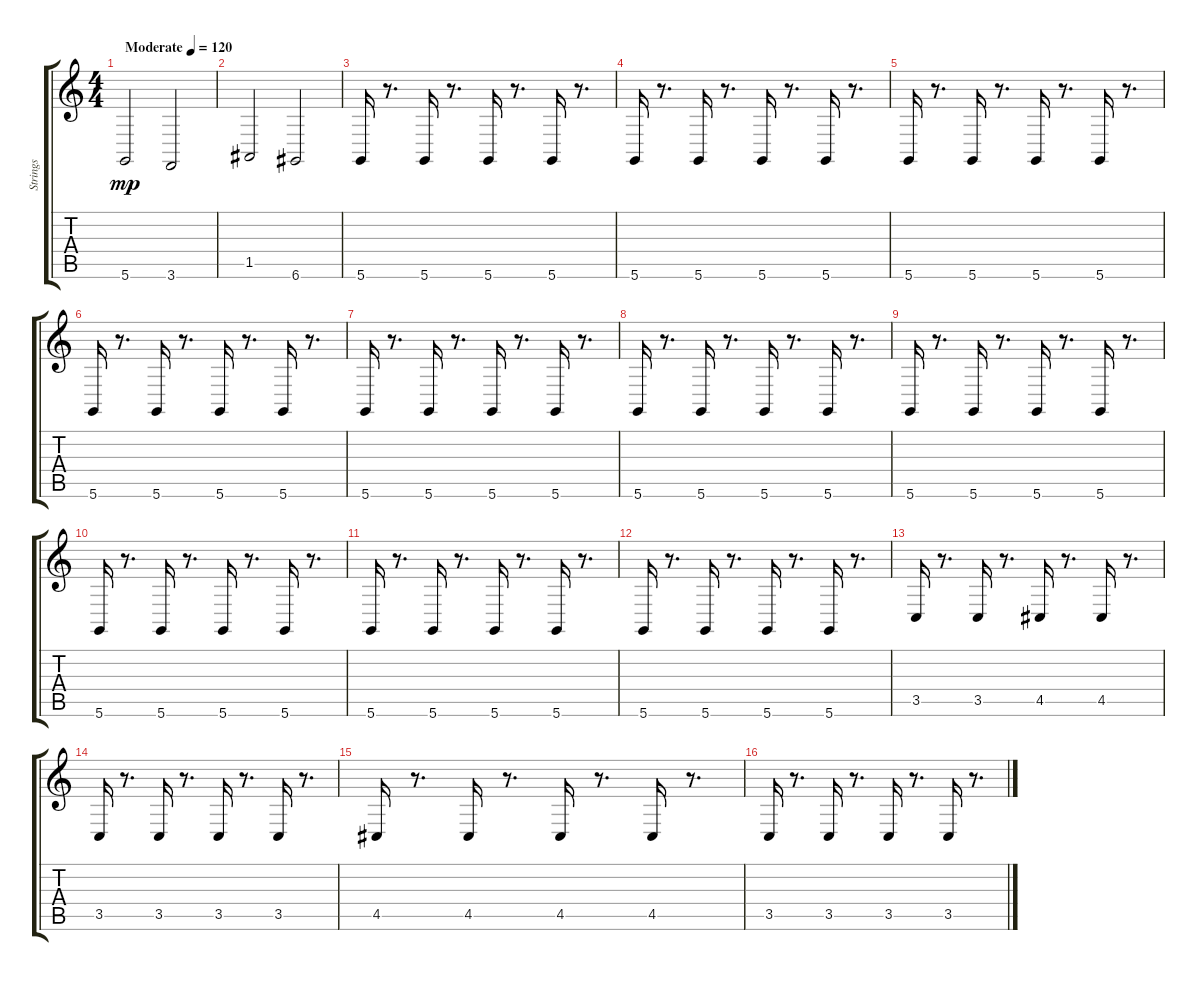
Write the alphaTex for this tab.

\track ("Strings" "Strings") {instrument stringensemble1}
\staff {score tabs}
\tuning (E4 B3 G3 D3 A2 D2) {hide}
\ts (4 4)
\tempo (120 "Moderate")
\clef g2
\ks c
5.6.2{dy mp instrument stringensemble1} 3.6.2 |
1.5.2 6.6.2 |
5.6.16 r.8{d} 5.6.16 r.8{d} 5.6.16 r.8{d} 5.6.16 r.8{d} |
5.6.16 r.8{d} 5.6.16 r.8{d} 5.6.16 r.8{d} 5.6.16 r.8{d} |
5.6.16 r.8{d} 5.6.16 r.8{d} 5.6.16 r.8{d} 5.6.16 r.8{d} |
5.6.16 r.8{d} 5.6.16 r.8{d} 5.6.16 r.8{d} 5.6.16 r.8{d} |
5.6.16 r.8{d} 5.6.16 r.8{d} 5.6.16 r.8{d} 5.6.16 r.8{d} |
5.6.16 r.8{d} 5.6.16 r.8{d} 5.6.16 r.8{d} 5.6.16 r.8{d} |
5.6.16 r.8{d} 5.6.16 r.8{d} 5.6.16 r.8{d} 5.6.16 r.8{d} |
5.6.16 r.8{d} 5.6.16 r.8{d} 5.6.16 r.8{d} 5.6.16 r.8{d} |
5.6.16 r.8{d} 5.6.16 r.8{d} 5.6.16 r.8{d} 5.6.16 r.8{d} |
5.6.16 r.8{d} 5.6.16 r.8{d} 5.6.16 r.8{d} 5.6.16 r.8{d} |
3.5.16 r.8{d} 3.5.16 r.8{d} 4.5.16 r.8{d} 4.5.16 r.8{d} |
3.5.16 r.8{d} 3.5.16 r.8{d} 3.5.16 r.8{d} 3.5.16 r.8{d} |
4.5.16 r.8{d} 4.5.16 r.8{d} 4.5.16 r.8{d} 4.5.16 r.8{d} |
3.5.16 r.8{d} 3.5.16 r.8{d} 3.5.16 r.8{d} 3.5.16 r.8{d}
